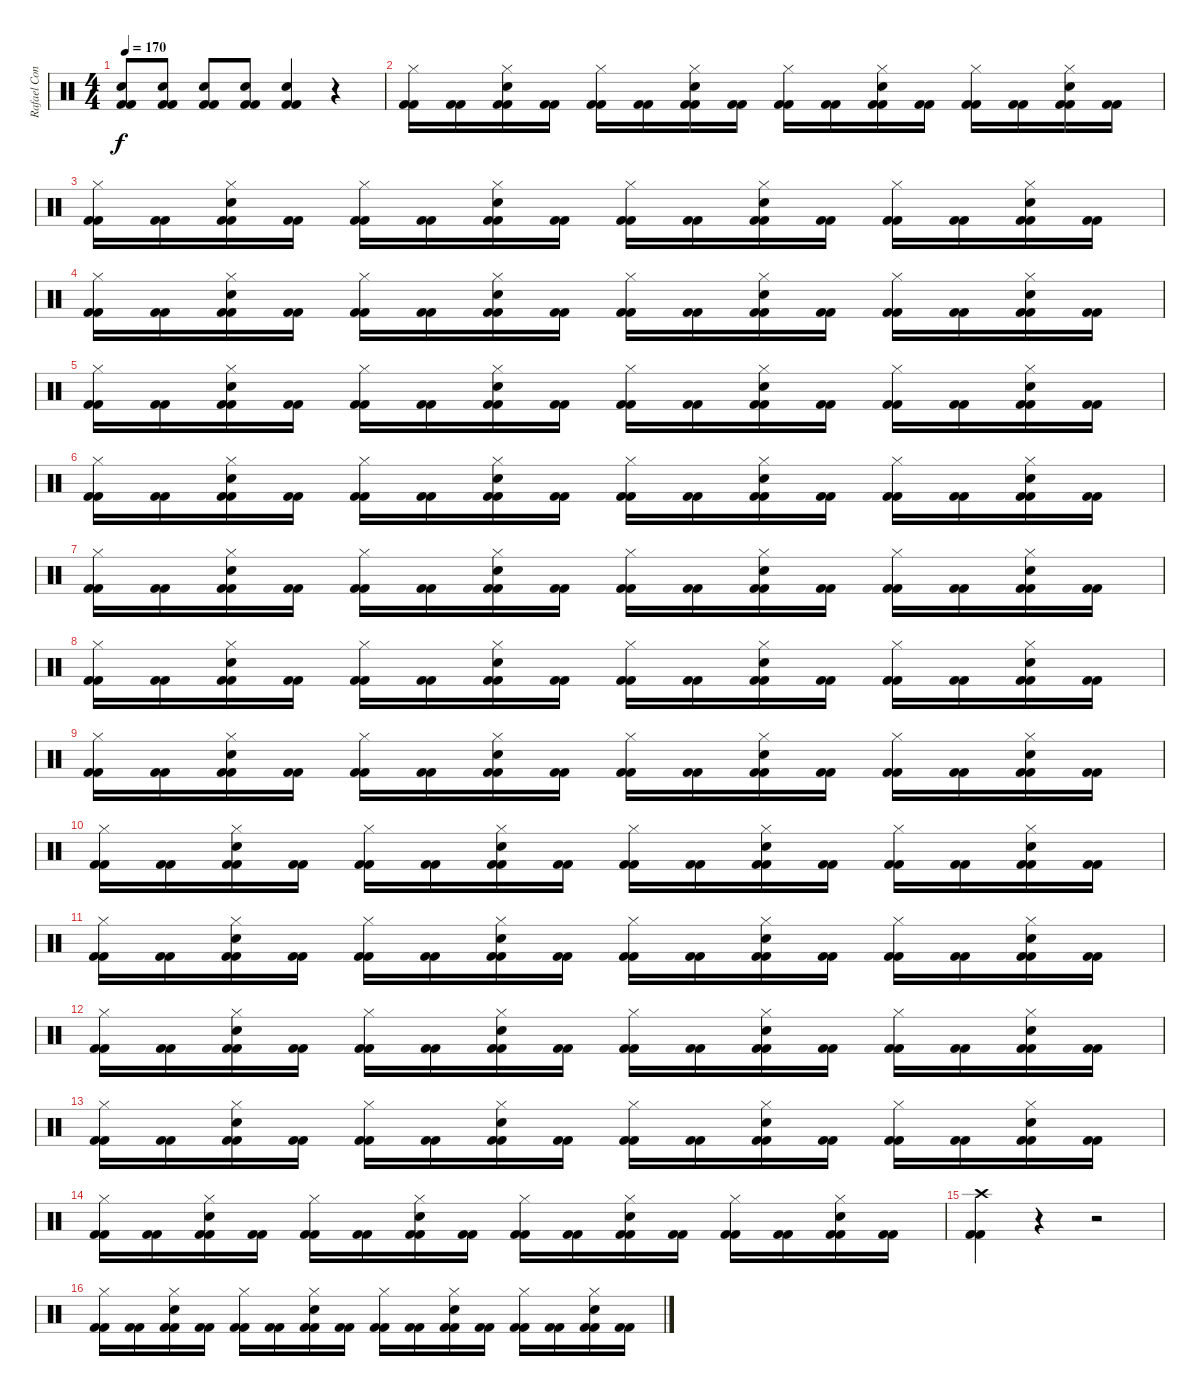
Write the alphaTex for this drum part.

\track ("Rafael Confessori" "Rafael Con") {instrument percussion}
\staff {score}
\articulation defaults
\ts (4 4)
\tempo 170
\clef neutral
\ks c
("Snare (hit) 2" "Kick (hit) 2" "Kick (hit) 2").8{dy f} ("Snare (hit) 2" "Kick (hit) 2" "Kick (hit) 2").8 ("Snare (hit) 2" "Kick (hit) 2" "Kick (hit) 2").8 ("Snare (hit) 2" "Kick (hit) 2" "Kick (hit) 2").8 ("Snare (hit) 2" "Kick (hit) 2" "Kick (hit) 2").4 r.4 |
("Hi-Hat (closed)" "Kick (hit) 2" "Kick (hit) 2").16 ("Kick (hit) 2" "Kick (hit) 2").16 ("Hi-Hat (closed)" "Kick (hit) 2" "Kick (hit) 2" "Snare (hit) 2").16 ("Kick (hit) 2" "Kick (hit) 2").16 ("Hi-Hat (closed)" "Kick (hit) 2" "Kick (hit) 2").16 ("Kick (hit) 2" "Kick (hit) 2").16 ("Hi-Hat (closed)" "Kick (hit) 2" "Kick (hit) 2" "Snare (hit) 2").16 ("Kick (hit) 2" "Kick (hit) 2").16 ("Hi-Hat (closed)" "Kick (hit) 2" "Kick (hit) 2").16 ("Kick (hit) 2" "Kick (hit) 2").16 ("Hi-Hat (closed)" "Kick (hit) 2" "Kick (hit) 2" "Snare (hit) 2").16 ("Kick (hit) 2" "Kick (hit) 2").16 ("Hi-Hat (closed)" "Kick (hit) 2" "Kick (hit) 2").16 ("Kick (hit) 2" "Kick (hit) 2").16 ("Hi-Hat (closed)" "Kick (hit) 2" "Kick (hit) 2" "Snare (hit) 2").16 ("Kick (hit) 2" "Kick (hit) 2").16 |
("Hi-Hat (closed)" "Kick (hit) 2" "Kick (hit) 2").16 ("Kick (hit) 2" "Kick (hit) 2").16 ("Hi-Hat (closed)" "Kick (hit) 2" "Kick (hit) 2" "Snare (hit) 2").16 ("Kick (hit) 2" "Kick (hit) 2").16 ("Hi-Hat (closed)" "Kick (hit) 2" "Kick (hit) 2").16 ("Kick (hit) 2" "Kick (hit) 2").16 ("Hi-Hat (closed)" "Kick (hit) 2" "Kick (hit) 2" "Snare (hit) 2").16 ("Kick (hit) 2" "Kick (hit) 2").16 ("Hi-Hat (closed)" "Kick (hit) 2" "Kick (hit) 2").16 ("Kick (hit) 2" "Kick (hit) 2").16 ("Hi-Hat (closed)" "Kick (hit) 2" "Kick (hit) 2" "Snare (hit) 2").16 ("Kick (hit) 2" "Kick (hit) 2").16 ("Hi-Hat (closed)" "Kick (hit) 2" "Kick (hit) 2").16 ("Kick (hit) 2" "Kick (hit) 2").16 ("Hi-Hat (closed)" "Kick (hit) 2" "Kick (hit) 2" "Snare (hit) 2").16 ("Kick (hit) 2" "Kick (hit) 2").16 |
("Hi-Hat (closed)" "Kick (hit) 2" "Kick (hit) 2").16 ("Kick (hit) 2" "Kick (hit) 2").16 ("Hi-Hat (closed)" "Kick (hit) 2" "Kick (hit) 2" "Snare (hit) 2").16 ("Kick (hit) 2" "Kick (hit) 2").16 ("Hi-Hat (closed)" "Kick (hit) 2" "Kick (hit) 2").16 ("Kick (hit) 2" "Kick (hit) 2").16 ("Hi-Hat (closed)" "Kick (hit) 2" "Kick (hit) 2" "Snare (hit) 2").16 ("Kick (hit) 2" "Kick (hit) 2").16 ("Hi-Hat (closed)" "Kick (hit) 2" "Kick (hit) 2").16 ("Kick (hit) 2" "Kick (hit) 2").16 ("Hi-Hat (closed)" "Kick (hit) 2" "Kick (hit) 2" "Snare (hit) 2").16 ("Kick (hit) 2" "Kick (hit) 2").16 ("Hi-Hat (closed)" "Kick (hit) 2" "Kick (hit) 2").16 ("Kick (hit) 2" "Kick (hit) 2").16 ("Hi-Hat (closed)" "Kick (hit) 2" "Kick (hit) 2" "Snare (hit) 2").16 ("Kick (hit) 2" "Kick (hit) 2").16 |
("Hi-Hat (closed)" "Kick (hit) 2" "Kick (hit) 2").16 ("Kick (hit) 2" "Kick (hit) 2").16 ("Hi-Hat (closed)" "Kick (hit) 2" "Kick (hit) 2" "Snare (hit) 2").16 ("Kick (hit) 2" "Kick (hit) 2").16 ("Hi-Hat (closed)" "Kick (hit) 2" "Kick (hit) 2").16 ("Kick (hit) 2" "Kick (hit) 2").16 ("Hi-Hat (closed)" "Kick (hit) 2" "Kick (hit) 2" "Snare (hit) 2").16 ("Kick (hit) 2" "Kick (hit) 2").16 ("Hi-Hat (closed)" "Kick (hit) 2" "Kick (hit) 2").16 ("Kick (hit) 2" "Kick (hit) 2").16 ("Hi-Hat (closed)" "Kick (hit) 2" "Kick (hit) 2" "Snare (hit) 2").16 ("Kick (hit) 2" "Kick (hit) 2").16 ("Hi-Hat (closed)" "Kick (hit) 2" "Kick (hit) 2").16 ("Kick (hit) 2" "Kick (hit) 2").16 ("Hi-Hat (closed)" "Kick (hit) 2" "Kick (hit) 2" "Snare (hit) 2").16 ("Kick (hit) 2" "Kick (hit) 2").16 |
("Hi-Hat (closed)" "Kick (hit) 2" "Kick (hit) 2").16 ("Kick (hit) 2" "Kick (hit) 2").16 ("Hi-Hat (closed)" "Kick (hit) 2" "Kick (hit) 2" "Snare (hit) 2").16 ("Kick (hit) 2" "Kick (hit) 2").16 ("Hi-Hat (closed)" "Kick (hit) 2" "Kick (hit) 2").16 ("Kick (hit) 2" "Kick (hit) 2").16 ("Hi-Hat (closed)" "Kick (hit) 2" "Kick (hit) 2" "Snare (hit) 2").16 ("Kick (hit) 2" "Kick (hit) 2").16 ("Hi-Hat (closed)" "Kick (hit) 2" "Kick (hit) 2").16 ("Kick (hit) 2" "Kick (hit) 2").16 ("Hi-Hat (closed)" "Kick (hit) 2" "Kick (hit) 2" "Snare (hit) 2").16 ("Kick (hit) 2" "Kick (hit) 2").16 ("Hi-Hat (closed)" "Kick (hit) 2" "Kick (hit) 2").16 ("Kick (hit) 2" "Kick (hit) 2").16 ("Hi-Hat (closed)" "Kick (hit) 2" "Kick (hit) 2" "Snare (hit) 2").16 ("Kick (hit) 2" "Kick (hit) 2").16 |
("Hi-Hat (closed)" "Kick (hit) 2" "Kick (hit) 2").16 ("Kick (hit) 2" "Kick (hit) 2").16 ("Hi-Hat (closed)" "Kick (hit) 2" "Kick (hit) 2" "Snare (hit) 2").16 ("Kick (hit) 2" "Kick (hit) 2").16 ("Hi-Hat (closed)" "Kick (hit) 2" "Kick (hit) 2").16 ("Kick (hit) 2" "Kick (hit) 2").16 ("Hi-Hat (closed)" "Kick (hit) 2" "Kick (hit) 2" "Snare (hit) 2").16 ("Kick (hit) 2" "Kick (hit) 2").16 ("Hi-Hat (closed)" "Kick (hit) 2" "Kick (hit) 2").16 ("Kick (hit) 2" "Kick (hit) 2").16 ("Hi-Hat (closed)" "Kick (hit) 2" "Kick (hit) 2" "Snare (hit) 2").16 ("Kick (hit) 2" "Kick (hit) 2").16 ("Hi-Hat (closed)" "Kick (hit) 2" "Kick (hit) 2").16 ("Kick (hit) 2" "Kick (hit) 2").16 ("Hi-Hat (closed)" "Kick (hit) 2" "Kick (hit) 2" "Snare (hit) 2").16 ("Kick (hit) 2" "Kick (hit) 2").16 |
("Hi-Hat (closed)" "Kick (hit) 2" "Kick (hit) 2").16 ("Kick (hit) 2" "Kick (hit) 2").16 ("Hi-Hat (closed)" "Kick (hit) 2" "Kick (hit) 2" "Snare (hit) 2").16 ("Kick (hit) 2" "Kick (hit) 2").16 ("Hi-Hat (closed)" "Kick (hit) 2" "Kick (hit) 2").16 ("Kick (hit) 2" "Kick (hit) 2").16 ("Hi-Hat (closed)" "Kick (hit) 2" "Kick (hit) 2" "Snare (hit) 2").16 ("Kick (hit) 2" "Kick (hit) 2").16 ("Hi-Hat (closed)" "Kick (hit) 2" "Kick (hit) 2").16 ("Kick (hit) 2" "Kick (hit) 2").16 ("Hi-Hat (closed)" "Kick (hit) 2" "Kick (hit) 2" "Snare (hit) 2").16 ("Kick (hit) 2" "Kick (hit) 2").16 ("Hi-Hat (closed)" "Kick (hit) 2" "Kick (hit) 2").16 ("Kick (hit) 2" "Kick (hit) 2").16 ("Hi-Hat (closed)" "Kick (hit) 2" "Kick (hit) 2" "Snare (hit) 2").16 ("Kick (hit) 2" "Kick (hit) 2").16 |
("Hi-Hat (closed)" "Kick (hit) 2" "Kick (hit) 2").16 ("Kick (hit) 2" "Kick (hit) 2").16 ("Hi-Hat (closed)" "Kick (hit) 2" "Kick (hit) 2" "Snare (hit) 2").16 ("Kick (hit) 2" "Kick (hit) 2").16 ("Hi-Hat (closed)" "Kick (hit) 2" "Kick (hit) 2").16 ("Kick (hit) 2" "Kick (hit) 2").16 ("Hi-Hat (closed)" "Kick (hit) 2" "Kick (hit) 2" "Snare (hit) 2").16 ("Kick (hit) 2" "Kick (hit) 2").16 ("Hi-Hat (closed)" "Kick (hit) 2" "Kick (hit) 2").16 ("Kick (hit) 2" "Kick (hit) 2").16 ("Hi-Hat (closed)" "Kick (hit) 2" "Kick (hit) 2" "Snare (hit) 2").16 ("Kick (hit) 2" "Kick (hit) 2").16 ("Hi-Hat (closed)" "Kick (hit) 2" "Kick (hit) 2").16 ("Kick (hit) 2" "Kick (hit) 2").16 ("Hi-Hat (closed)" "Kick (hit) 2" "Kick (hit) 2" "Snare (hit) 2").16 ("Kick (hit) 2" "Kick (hit) 2").16 |
("Hi-Hat (closed)" "Kick (hit) 2" "Kick (hit) 2").16 ("Kick (hit) 2" "Kick (hit) 2").16 ("Hi-Hat (closed)" "Kick (hit) 2" "Kick (hit) 2" "Snare (hit) 2").16 ("Kick (hit) 2" "Kick (hit) 2").16 ("Hi-Hat (closed)" "Kick (hit) 2" "Kick (hit) 2").16 ("Kick (hit) 2" "Kick (hit) 2").16 ("Hi-Hat (closed)" "Kick (hit) 2" "Kick (hit) 2" "Snare (hit) 2").16 ("Kick (hit) 2" "Kick (hit) 2").16 ("Hi-Hat (closed)" "Kick (hit) 2" "Kick (hit) 2").16 ("Kick (hit) 2" "Kick (hit) 2").16 ("Hi-Hat (closed)" "Kick (hit) 2" "Kick (hit) 2" "Snare (hit) 2").16 ("Kick (hit) 2" "Kick (hit) 2").16 ("Hi-Hat (closed)" "Kick (hit) 2" "Kick (hit) 2").16 ("Kick (hit) 2" "Kick (hit) 2").16 ("Hi-Hat (closed)" "Kick (hit) 2" "Kick (hit) 2" "Snare (hit) 2").16 ("Kick (hit) 2" "Kick (hit) 2").16 |
("Hi-Hat (closed)" "Kick (hit) 2" "Kick (hit) 2").16 ("Kick (hit) 2" "Kick (hit) 2").16 ("Hi-Hat (closed)" "Kick (hit) 2" "Kick (hit) 2" "Snare (hit) 2").16 ("Kick (hit) 2" "Kick (hit) 2").16 ("Hi-Hat (closed)" "Kick (hit) 2" "Kick (hit) 2").16 ("Kick (hit) 2" "Kick (hit) 2").16 ("Hi-Hat (closed)" "Kick (hit) 2" "Kick (hit) 2" "Snare (hit) 2").16 ("Kick (hit) 2" "Kick (hit) 2").16 ("Hi-Hat (closed)" "Kick (hit) 2" "Kick (hit) 2").16 ("Kick (hit) 2" "Kick (hit) 2").16 ("Hi-Hat (closed)" "Kick (hit) 2" "Kick (hit) 2" "Snare (hit) 2").16 ("Kick (hit) 2" "Kick (hit) 2").16 ("Hi-Hat (closed)" "Kick (hit) 2" "Kick (hit) 2").16 ("Kick (hit) 2" "Kick (hit) 2").16 ("Hi-Hat (closed)" "Kick (hit) 2" "Kick (hit) 2" "Snare (hit) 2").16 ("Kick (hit) 2" "Kick (hit) 2").16 |
("Hi-Hat (closed)" "Kick (hit) 2" "Kick (hit) 2").16 ("Kick (hit) 2" "Kick (hit) 2").16 ("Hi-Hat (closed)" "Kick (hit) 2" "Kick (hit) 2" "Snare (hit) 2").16 ("Kick (hit) 2" "Kick (hit) 2").16 ("Hi-Hat (closed)" "Kick (hit) 2" "Kick (hit) 2").16 ("Kick (hit) 2" "Kick (hit) 2").16 ("Hi-Hat (closed)" "Kick (hit) 2" "Kick (hit) 2" "Snare (hit) 2").16 ("Kick (hit) 2" "Kick (hit) 2").16 ("Hi-Hat (closed)" "Kick (hit) 2" "Kick (hit) 2").16 ("Kick (hit) 2" "Kick (hit) 2").16 ("Hi-Hat (closed)" "Kick (hit) 2" "Kick (hit) 2" "Snare (hit) 2").16 ("Kick (hit) 2" "Kick (hit) 2").16 ("Hi-Hat (closed)" "Kick (hit) 2" "Kick (hit) 2").16 ("Kick (hit) 2" "Kick (hit) 2").16 ("Hi-Hat (closed)" "Kick (hit) 2" "Kick (hit) 2" "Snare (hit) 2").16 ("Kick (hit) 2" "Kick (hit) 2").16 |
("Hi-Hat (closed)" "Kick (hit) 2" "Kick (hit) 2").16 ("Kick (hit) 2" "Kick (hit) 2").16 ("Hi-Hat (closed)" "Kick (hit) 2" "Kick (hit) 2" "Snare (hit) 2").16 ("Kick (hit) 2" "Kick (hit) 2").16 ("Hi-Hat (closed)" "Kick (hit) 2" "Kick (hit) 2").16 ("Kick (hit) 2" "Kick (hit) 2").16 ("Hi-Hat (closed)" "Kick (hit) 2" "Kick (hit) 2" "Snare (hit) 2").16 ("Kick (hit) 2" "Kick (hit) 2").16 ("Hi-Hat (closed)" "Kick (hit) 2" "Kick (hit) 2").16 ("Kick (hit) 2" "Kick (hit) 2").16 ("Hi-Hat (closed)" "Kick (hit) 2" "Kick (hit) 2" "Snare (hit) 2").16 ("Kick (hit) 2" "Kick (hit) 2").16 ("Hi-Hat (closed)" "Kick (hit) 2" "Kick (hit) 2").16 ("Kick (hit) 2" "Kick (hit) 2").16 ("Hi-Hat (closed)" "Kick (hit) 2" "Kick (hit) 2" "Snare (hit) 2").16 ("Kick (hit) 2" "Kick (hit) 2").16 |
("Hi-Hat (closed)" "Kick (hit) 2" "Kick (hit) 2").16 ("Kick (hit) 2" "Kick (hit) 2").16 ("Hi-Hat (closed)" "Kick (hit) 2" "Kick (hit) 2" "Snare (hit) 2").16 ("Kick (hit) 2" "Kick (hit) 2").16 ("Hi-Hat (closed)" "Kick (hit) 2" "Kick (hit) 2").16 ("Kick (hit) 2" "Kick (hit) 2").16 ("Hi-Hat (closed)" "Kick (hit) 2" "Kick (hit) 2" "Snare (hit) 2").16 ("Kick (hit) 2" "Kick (hit) 2").16 ("Hi-Hat (closed)" "Kick (hit) 2" "Kick (hit) 2").16 ("Kick (hit) 2" "Kick (hit) 2").16 ("Hi-Hat (closed)" "Kick (hit) 2" "Kick (hit) 2" "Snare (hit) 2").16 ("Kick (hit) 2" "Kick (hit) 2").16 ("Hi-Hat (closed)" "Kick (hit) 2" "Kick (hit) 2").16 ("Kick (hit) 2" "Kick (hit) 2").16 ("Hi-Hat (closed)" "Kick (hit) 2" "Kick (hit) 2" "Snare (hit) 2").16 ("Kick (hit) 2" "Kick (hit) 2").16 |
("Crash high (hit)" "Kick (hit) 2" "Kick (hit) 2").4 r.4 r.2 |
("Hi-Hat (closed)" "Kick (hit) 2" "Kick (hit) 2").16 ("Kick (hit) 2" "Kick (hit) 2").16 ("Hi-Hat (closed)" "Kick (hit) 2" "Kick (hit) 2" "Snare (hit) 2").16 ("Kick (hit) 2" "Kick (hit) 2").16 ("Hi-Hat (closed)" "Kick (hit) 2" "Kick (hit) 2").16 ("Kick (hit) 2" "Kick (hit) 2").16 ("Hi-Hat (closed)" "Kick (hit) 2" "Kick (hit) 2" "Snare (hit) 2").16 ("Kick (hit) 2" "Kick (hit) 2").16 ("Hi-Hat (closed)" "Kick (hit) 2" "Kick (hit) 2").16 ("Kick (hit) 2" "Kick (hit) 2").16 ("Hi-Hat (closed)" "Kick (hit) 2" "Kick (hit) 2" "Snare (hit) 2").16 ("Kick (hit) 2" "Kick (hit) 2").16 ("Hi-Hat (closed)" "Kick (hit) 2" "Kick (hit) 2").16 ("Kick (hit) 2" "Kick (hit) 2").16 ("Hi-Hat (closed)" "Kick (hit) 2" "Kick (hit) 2" "Snare (hit) 2").16 ("Kick (hit) 2" "Kick (hit) 2").16
